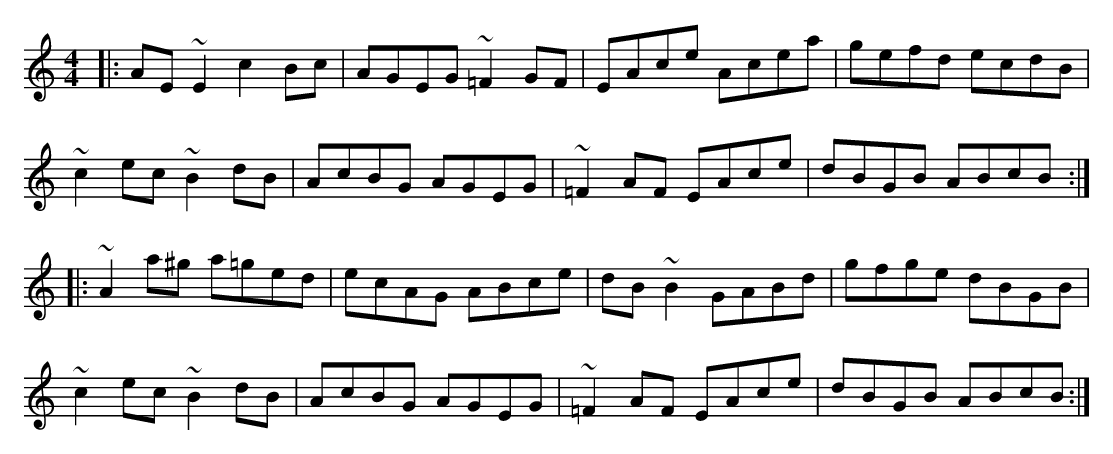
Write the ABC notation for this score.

X:1
M:4/4
K:Amin
|:AE~E2 c2Bc|AGEG ~=F2GF|EAce Acea|gefd ecdB|
~c2ec ~B2dB|AcBG AGEG|~=F2AF EAce|dBGB ABcB:|
|:~A2a^g a=ged|ecAG ABce|dB~B2 GABd|gfge dBGB|
~c2ec ~B2dB|AcBG AGEG|~=F2AF EAce|dBGB ABcB:|
